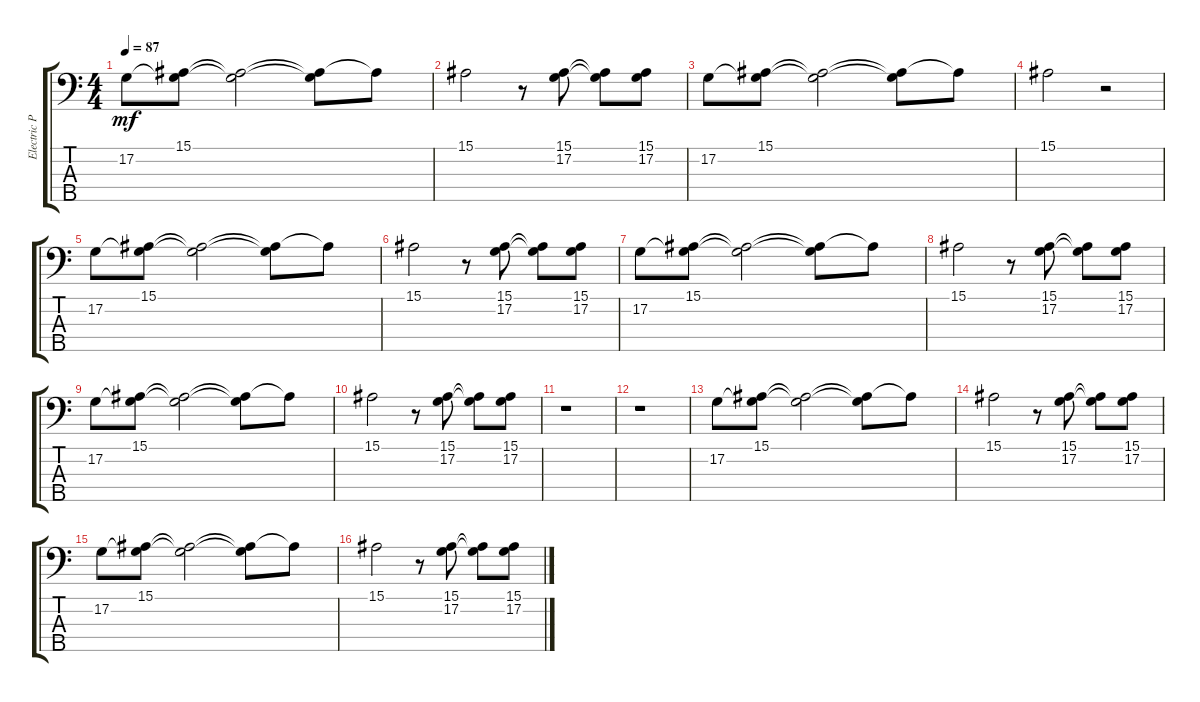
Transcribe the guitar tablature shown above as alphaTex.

\track ("Electric Piano 2 (Staff 2)" "Electric P") {instrument electricpiano2}
\staff {score tabs}
\tuning (G2 D2 A1 E1 B0) {hide}
\ts (4 4)
\tempo 87
\clef f4
\ks aminor
17.2.8{dy mf} (15.1 17.2{t}).8 (15.1{t} 17.2{t}).2 (15.1{t} 17.2{t}).8 15.1{t}.8 |
15.1.2 r.8 (15.1 17.2).8 (15.1{t} 17.2{t}).8 (15.1 17.2).8 |
17.2.8 (15.1 17.2{t}).8 (15.1{t} 17.2{t}).2 (15.1{t} 17.2{t}).8 15.1{t}.8 |
15.1.2 r.2 |
17.2.8 (15.1 17.2{t}).8 (15.1{t} 17.2{t}).2 (15.1{t} 17.2{t}).8 15.1{t}.8 |
15.1.2 r.8 (15.1 17.2).8 (15.1{t} 17.2{t}).8 (15.1 17.2).8 |
17.2.8 (15.1 17.2{t}).8 (15.1{t} 17.2{t}).2 (15.1{t} 17.2{t}).8 15.1{t}.8 |
15.1.2 r.8 (15.1 17.2).8 (15.1{t} 17.2{t}).8 (15.1 17.2).8 |
17.2.8 (15.1 17.2{t}).8 (15.1{t} 17.2{t}).2 (15.1{t} 17.2{t}).8 15.1{t}.8 |
15.1.2 r.8 (15.1 17.2).8 (15.1{t} 17.2{t}).8 (15.1 17.2).8 |
r.1 |
r.1 |
17.2.8 (15.1 17.2{t}).8 (15.1{t} 17.2{t}).2 (15.1{t} 17.2{t}).8 15.1{t}.8 |
15.1.2 r.8 (15.1 17.2).8 (15.1{t} 17.2{t}).8 (15.1 17.2).8 |
17.2.8 (15.1 17.2{t}).8 (15.1{t} 17.2{t}).2 (15.1{t} 17.2{t}).8 15.1{t}.8 |
15.1.2 r.8 (15.1 17.2).8 (15.1{t} 17.2{t}).8 (15.1 17.2).8
